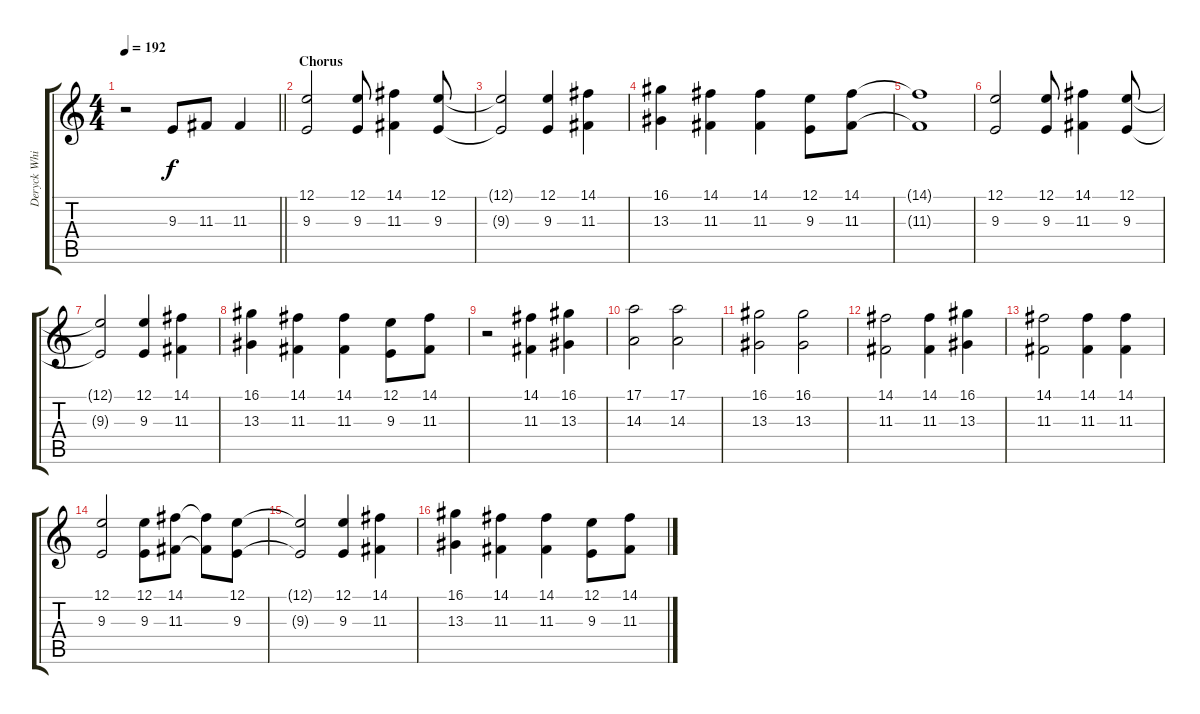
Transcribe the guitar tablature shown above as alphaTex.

\track ("Deryck Whibley Vocals" "Deryck Whi") {instrument lead2sawtooth}
\staff {score tabs}
\tuning (E4 B3 G3 D3 A2 E2) {hide}
\ts (4 4)
\tempo 192
\clef g2
\barLineRight lightlight
\ks c
r.2{dy f} 9.3.8 11.3.8 11.3.4 |
\section ("" "Chorus")
(12.1 9.3).2 (12.1 9.3).8 (14.1 11.3).4 (12.1 9.3).8 |
(12.1{t} 9.3{t}).2 (12.1 9.3).4 (14.1 11.3).4 |
(16.1 13.3).4 (14.1 11.3).4 (14.1 11.3).4 (12.1 9.3).8 (14.1 11.3).8 |
(14.1{t} 11.3{t}).1 |
(12.1 9.3).2 (12.1 9.3).8 (14.1 11.3).4 (12.1 9.3).8 |
(12.1{t} 9.3{t}).2 (12.1 9.3).4 (14.1 11.3).4 |
(16.1 13.3).4 (14.1 11.3).4 (14.1 11.3).4 (12.1 9.3).8 (14.1 11.3).8 |
r.2 (14.1 11.3).4 (16.1 13.3).4 |
(17.1 14.3).2 (17.1 14.3).2 |
(16.1 13.3).2 (16.1 13.3).2 |
(14.1 11.3).2 (14.1 11.3).4 (16.1 13.3).4 |
(14.1 11.3).2 (14.1 11.3).4 (14.1 11.3).4 |
(12.1 9.3).2 (12.1 9.3).8 (14.1 11.3).8 (14.1{t} 11.3{t}).8 (12.1 9.3).8 |
(12.1{t} 9.3{t}).2 (12.1 9.3).4 (14.1 11.3).4 |
(16.1 13.3).4 (14.1 11.3).4 (14.1 11.3).4 (12.1 9.3).8 (14.1 11.3).8
